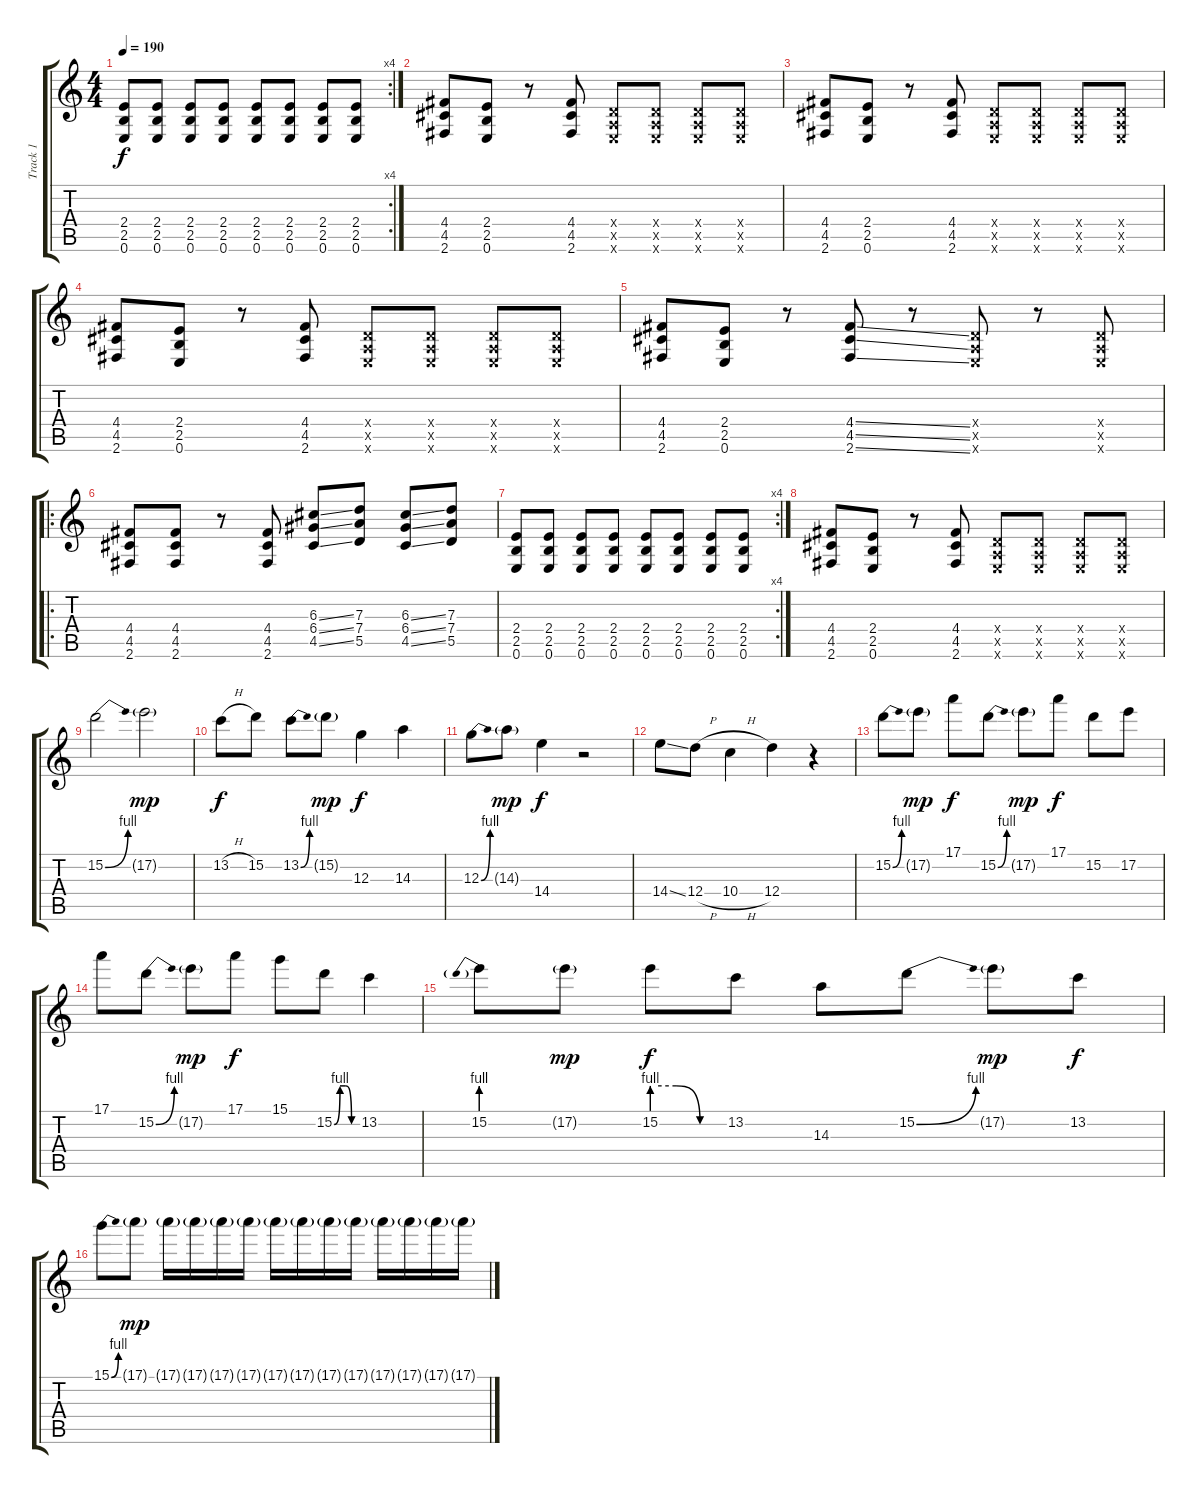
\track ("Track 1" "Track 1") {instrument overdrivenguitar}
\staff {score tabs}
\tuning (E4 B3 G3 D3 A2 E2) {hide}
\rc 4
\ts (4 4)
\tempo 190
\clef g2
\ks c
(2.4 2.5 0.6).8{dy f} (2.4 2.5 0.6).8 (2.4 2.5 0.6).8 (2.4 2.5 0.6).8 (2.4 2.5 0.6).8 (2.4 2.5 0.6).8 (2.4 2.5 0.6).8 (2.4 2.5 0.6).8 |
(4.4 4.5 2.6).8 (2.4 2.5 0.6).8 r.8 (4.4 4.5 2.6).8 (0.4{x} 0.5{x} 0.6{x}).8 (0.4{x} 0.5{x} 0.6{x}).8 (0.4{x} 0.5{x} 0.6{x}).8 (0.4{x} 0.5{x} 0.6{x}).8 |
(4.4 4.5 2.6).8 (2.4 2.5 0.6).8 r.8 (4.4 4.5 2.6).8 (0.4{x} 0.5{x} 0.6{x}).8 (0.4{x} 0.5{x} 0.6{x}).8 (0.4{x} 0.5{x} 0.6{x}).8 (0.4{x} 0.5{x} 0.6{x}).8 |
(4.4 4.5 2.6).8 (2.4 2.5 0.6).8 r.8 (4.4 4.5 2.6).8 (0.4{x} 0.5{x} 0.6{x}).8 (0.4{x} 0.5{x} 0.6{x}).8 (0.4{x} 0.5{x} 0.6{x}).8 (0.4{x} 0.5{x} 0.6{x}).8 |
(4.4 4.5 2.6).8 (2.4 2.5 0.6).8 r.8 (4.4{ss} 4.5{ss} 2.6{ss}).8 r.8 (0.4{x} 0.5{x} 0.6{x}).8 r.8 (0.4{x} 0.5{x} 0.6{x}).8 |
\ro
(4.4 4.5 2.6).8 (4.4 4.5 2.6).8 r.8 (4.4 4.5 2.6).8 (6.3{ss} 6.4{ss} 4.5{ss}).8 (7.3 7.4 5.5).8 (6.3{ss} 6.4{ss} 4.5{ss}).8 (7.3 7.4 5.5).8 |
\rc 4
(2.4 2.5 0.6).8 (2.4 2.5 0.6).8 (2.4 2.5 0.6).8 (2.4 2.5 0.6).8 (2.4 2.5 0.6).8 (2.4 2.5 0.6).8 (2.4 2.5 0.6).8 (2.4 2.5 0.6).8 |
(4.4 4.5 2.6).8 (2.4 2.5 0.6).8 r.8 (4.4 4.5 2.6).8 (0.4{x} 0.5{x} 0.6{x}).8 (0.4{x} 0.5{x} 0.6{x}).8 (0.4{x} 0.5{x} 0.6{x}).8 (0.4{x} 0.5{x} 0.6{x}).8 |
15.2{be (bend 0 0 60 4)}.2 17.2{g}.2{dy mp} |
13.2{h}.8{dy f} 15.2.8 13.2{be (bend 0 0 60 4)}.8 15.2{g}.8{dy mp} 12.3.4{dy f} 14.3.4 |
12.3{be (bend 0 0 60 4)}.8 14.3{g}.8{dy mp} 14.4.4{dy f} r.2 |
14.4{ss}.8 12.4{h}.8 10.4{h}.4 12.4.4 r.4 |
15.2{be (bend 0 0 60 4)}.8 17.2{g}.8{dy mp} 17.1.8{dy f} 15.2{be (bend 0 0 60 4)}.8 17.2{g}.8{dy mp} 17.1.8{dy f} 15.2.8 17.2.8 |
17.1.8 15.2{be (bend 0 0 60 4)}.8 17.2{g}.8{dy mp} 17.1.8{dy f} 15.1.8 15.2{be (custom 0 0 15 4 30 4 45 0 60 0)}.8 13.2.4 |
15.2{be (prebend 0 4 60 4)}.8 17.2{g}.8{dy mp} 15.2{be (custom 0 4 20 4 40 0 60 0)}.8{dy f} 13.2.8 14.3.8 15.2{be (bend 0 0 60 4)}.8 17.2{g}.8{dy mp} 13.2.8{dy f} |
15.1{be (bend 0 0 60 4)}.8 17.1{g}.8{dy mp} 17.1{g}.16 17.1{g}.16 17.1{g}.16 17.1{g}.16 17.1{g}.16 17.1{g}.16 17.1{g}.16 17.1{g}.16 17.1{g}.16 17.1{g}.16 17.1{g}.16 17.1{g}.16
